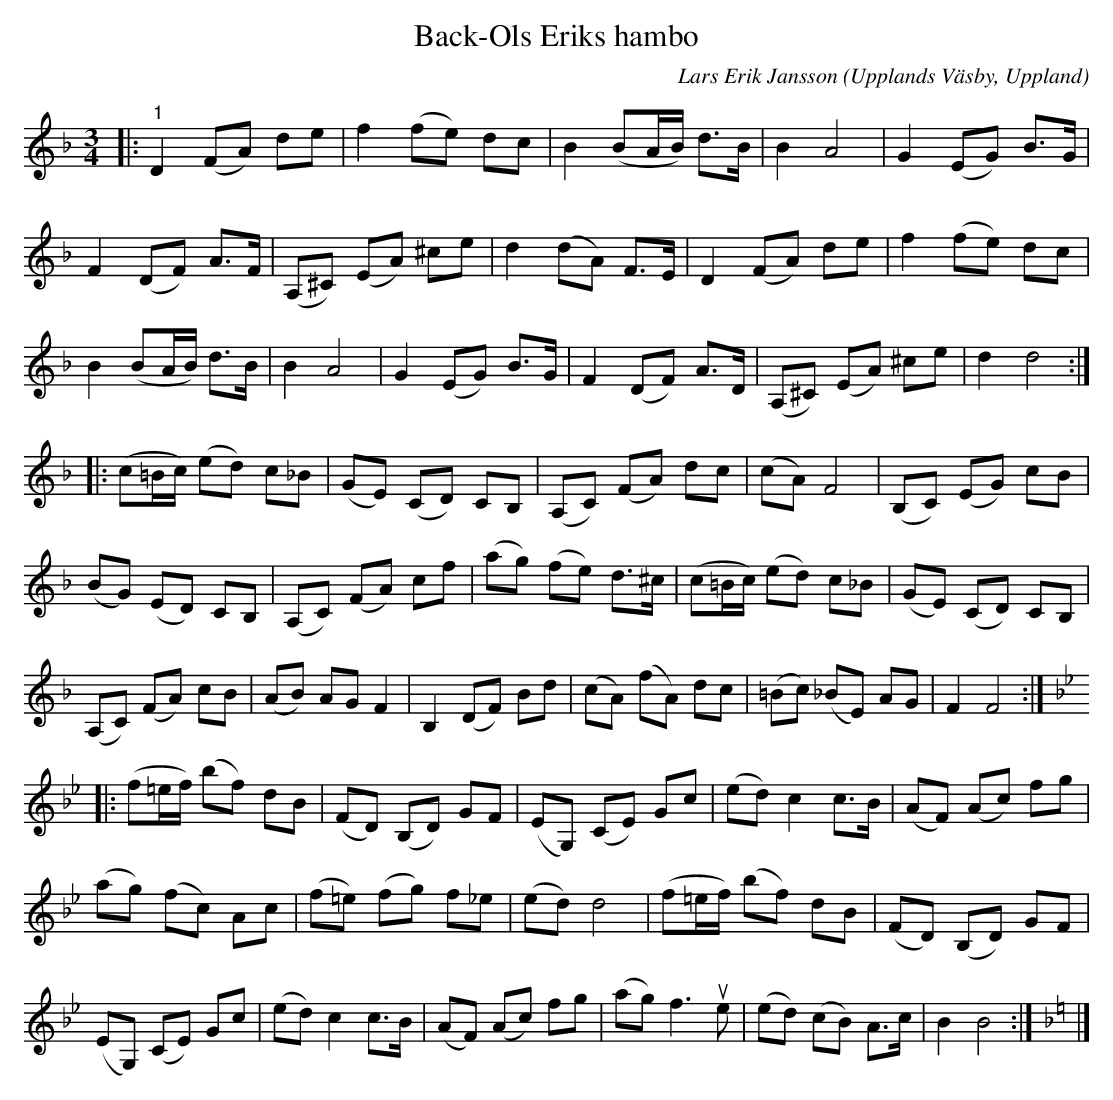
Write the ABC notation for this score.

X:1
T:Back-Ols Eriks hambo
C:Lars Erik Jansson
O:Upplands Väsby, Uppland
L:1/8
M:3/4
K:Dm
V:1
|:"^1" D2 (FA) de | f2 (fe) dc | B2 (BA/B/) d>B | B2 A4 | G2 (EG) B>G |
F2 (DF) A>F | (A,^C) (EA) ^ce | d2 (dA) F>E | D2 (FA) de | f2 (fe) dc |
B2 (BA/B/) d>B | B2 A4 | G2 (EG) B>G | F2 (DF) A>D | (A,^C) (EA) ^ce | d2 d4 ::
(c=B/c/) (ed) c_B | (GE) (CD) CB, | (A,C) (FA) dc | (cA) F4 | (B,C) (EG) cB |
(BG) (ED) CB, | (A,C) (FA) cf | (ag) (fe) d>^c | (c=B/c/) (ed) c_B | (GE) (CD) CB, |
(A,C) (FA) cB | (AB) AG F2 | B,2 (DF) Bd | (cA) (fA) dc | (=Bc) (_BE) AG | F2 F4 ::
[K:Bb] (f=e/f/) (bf) dB | (FD) (B,D) GF | (EG,) (CE) Gc | (ed) c2 c>B | (AF) (Ac) fg |
(ag) (fc) Ac | (f=e) (fg) f_e | (ed) d4 | (f=e/f/) (bf) dB | (FD) (B,D) GF |
(EG,) (CE) Gc | (ed) c2 c>B | (AF) (Ac) fg | (ag) f3u e | (ed) (cB) A>c | B2 B4 :|[K:F] |]
